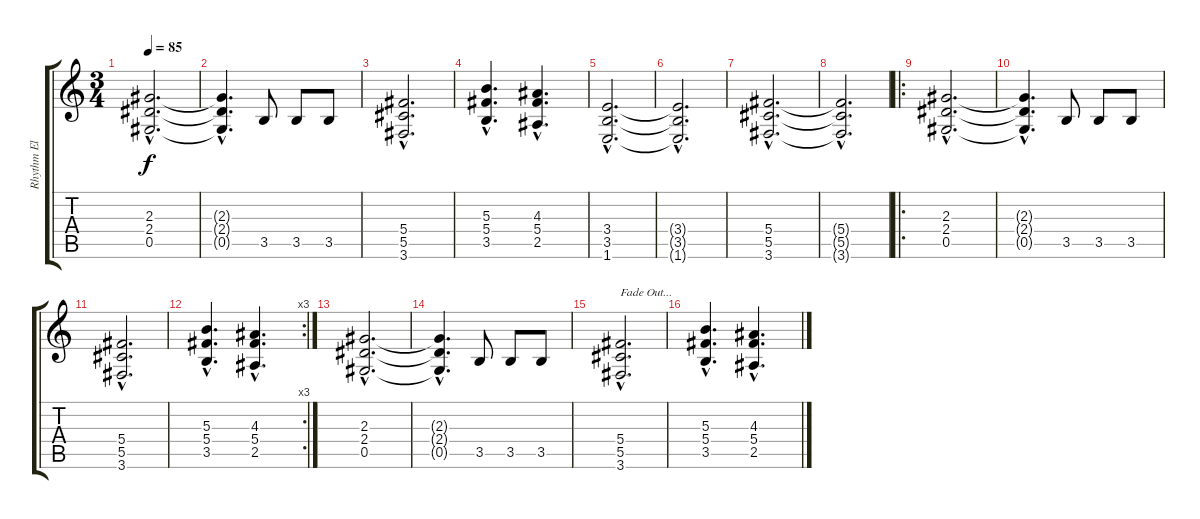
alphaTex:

\track ("Rhythm El Guitar" "Rhythm El ") {instrument distortionguitar}
\staff {score tabs}
\tuning (Eb4 Bb3 Gb3 Db3 Ab2 Eb2) {hide}
\ts (3 4)
\tempo 85
\clef g2
\ks c
(2.3{hac} 2.4{hac} 0.5{hac}).2{d dy f} |
(2.3{hac t} 2.4{hac t} 0.5{hac t}).4{d} 3.5.8 3.5.8 3.5.8 |
(5.4{hac} 5.5{hac} 3.6{hac}).2{d} |
(5.3{hac} 5.4{hac} 3.5{hac}).4{d} (4.3{hac} 5.4{hac} 2.5{hac}).4{d} |
(3.4{hac} 3.5{hac} 1.6{hac}).2{d} |
(3.4{hac t} 3.5{hac t} 1.6{hac t}).2{d} |
(5.4{hac} 5.5{hac} 3.6{hac}).2{d} |
(5.4{hac t} 5.5{hac t} 3.6{hac t}).2{d} |
\ro
(2.3{hac} 2.4{hac} 0.5{hac}).2{d} |
(2.3{hac t} 2.4{hac t} 0.5{hac t}).4{d} 3.5.8 3.5.8 3.5.8 |
(5.4{hac} 5.5{hac} 3.6{hac}).2{d} |
\rc 3
(5.3{hac} 5.4{hac} 3.5{hac}).4{d} (4.3{hac} 5.4{hac} 2.5{hac}).4{d} |
(2.3{hac} 2.4{hac} 0.5{hac}).2{d} |
(2.3{hac t} 2.4{hac t} 0.5{hac t}).4{d} 3.5.8 3.5.8 3.5.8 |
(5.4{hac} 5.5{hac} 3.6{hac}).2{d txt "Fade Out..." volume 14} |
(5.3{hac} 5.4{hac} 3.5{hac}).4{d volume 13} (4.3{hac} 5.4{hac} 2.5{hac}).4{d volume 11}
